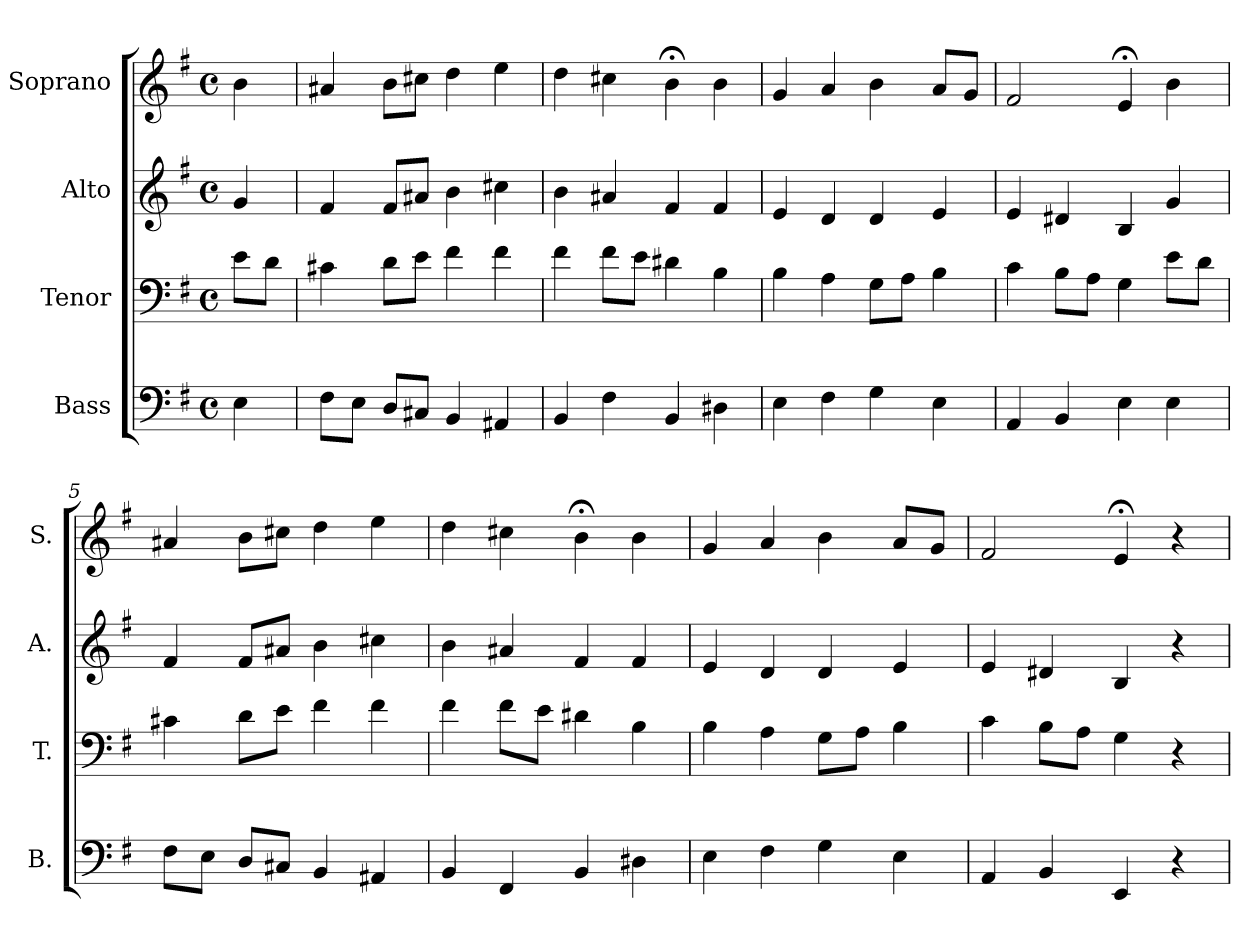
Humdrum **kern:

**kern	**kern	**kern	**kern
*part4	*part3	*part2	*part1
*staff4	*staff3	*staff2	*staff1
*I"Bass	*I"Tenor	*I"Alto	*I"Soprano
*I'B.	*I'T.	*I'A.	*I'S.
*clefF4	*clefF4	*clefG2	*clefG2
*k[f#]	*k[f#]	*k[f#]	*k[f#]
*e:	*e:	*e:	*e:
*M4/4	*M4/4	*M4/4	*M4/4
*met(c)	*met(c)	*met(c)	*met(c)
*MM88	*MM88	*MM88	*MM88
=	=	=	=
4E\	8e\L	4g/	4b\
.	8d\J	.	.
=1	=1	=1	=1
8F#\L	4c#X\	4f#/	4a#X/
8E\J	.	.	.
8D/L	8d\L	8f#/L	8b\L
8C#X/J	8e\J	8a#X/J	8cc#X\J
4BB/	4f#\	4b\	4dd\
4AA#X/	4f#\	4cc#X\	4ee\
=2	=2	=2	=2
4BB/	4f#\	4b\	4dd\
4F#\	8f#\L	4a#X/	4cc#X\
.	8e\J	.	.
4BB/	4d#X\	4f#/	4b;<\
4D#X\	4B\	4f#/	4b\
=3	=3	=3	=3
4E\	4B\	4e/	4g/
4F#\	4A\	4d/	4a/
4G\	8G\L	4d/	4b\
.	8A\J	.	.
4E\	4B\	4e/	8a/L
.	.	.	8g/J
!!LO:LB:g=z
=4	=4	=4	=4
4AA/	4c\	4e/	2f#/
4BB/	8B\L	4d#X/	.
.	8A\J	.	.
4E\	4G\	4B/	4e;</
4E\	8e\L	4g/	4b\
.	8d\J	.	.
=5	=5	=5	=5
8F#\L	4c#X\	4f#/	4a#X/
8E\J	.	.	.
8D/L	8d\L	8f#/L	8b\L
8C#X/J	8e\J	8a#X/J	8cc#X\J
4BB/	4f#\	4b\	4dd\
4AA#X/	4f#\	4cc#X\	4ee\
=6	=6	=6	=6
4BB/	4f#\	4b\	4dd\
4FF#/	8f#\L	4a#X/	4cc#X\
.	8e\J	.	.
4BB/	4d#X\	4f#/	4b;<\
4D#X\	4B\	4f#/	4b\
=7	=7	=7	=7
4E\	4B\	4e/	4g/
4F#\	4A\	4d/	4a/
4G\	8G\L	4d/	4b\
.	8A\J	.	.
4E\	4B\	4e/	8a/L
.	.	.	8g/J
!!LO:LB:g=z
=8	=8	=8	=8
4AA/	4c\	4e/	2f#/
4BB/	8B\L	4d#X/	.
.	8A\J	.	.
4EE/	4G\	4B/	4e;</
4r	4r	4r	4r
=	=	=	=
*-	*-	*-	*-
